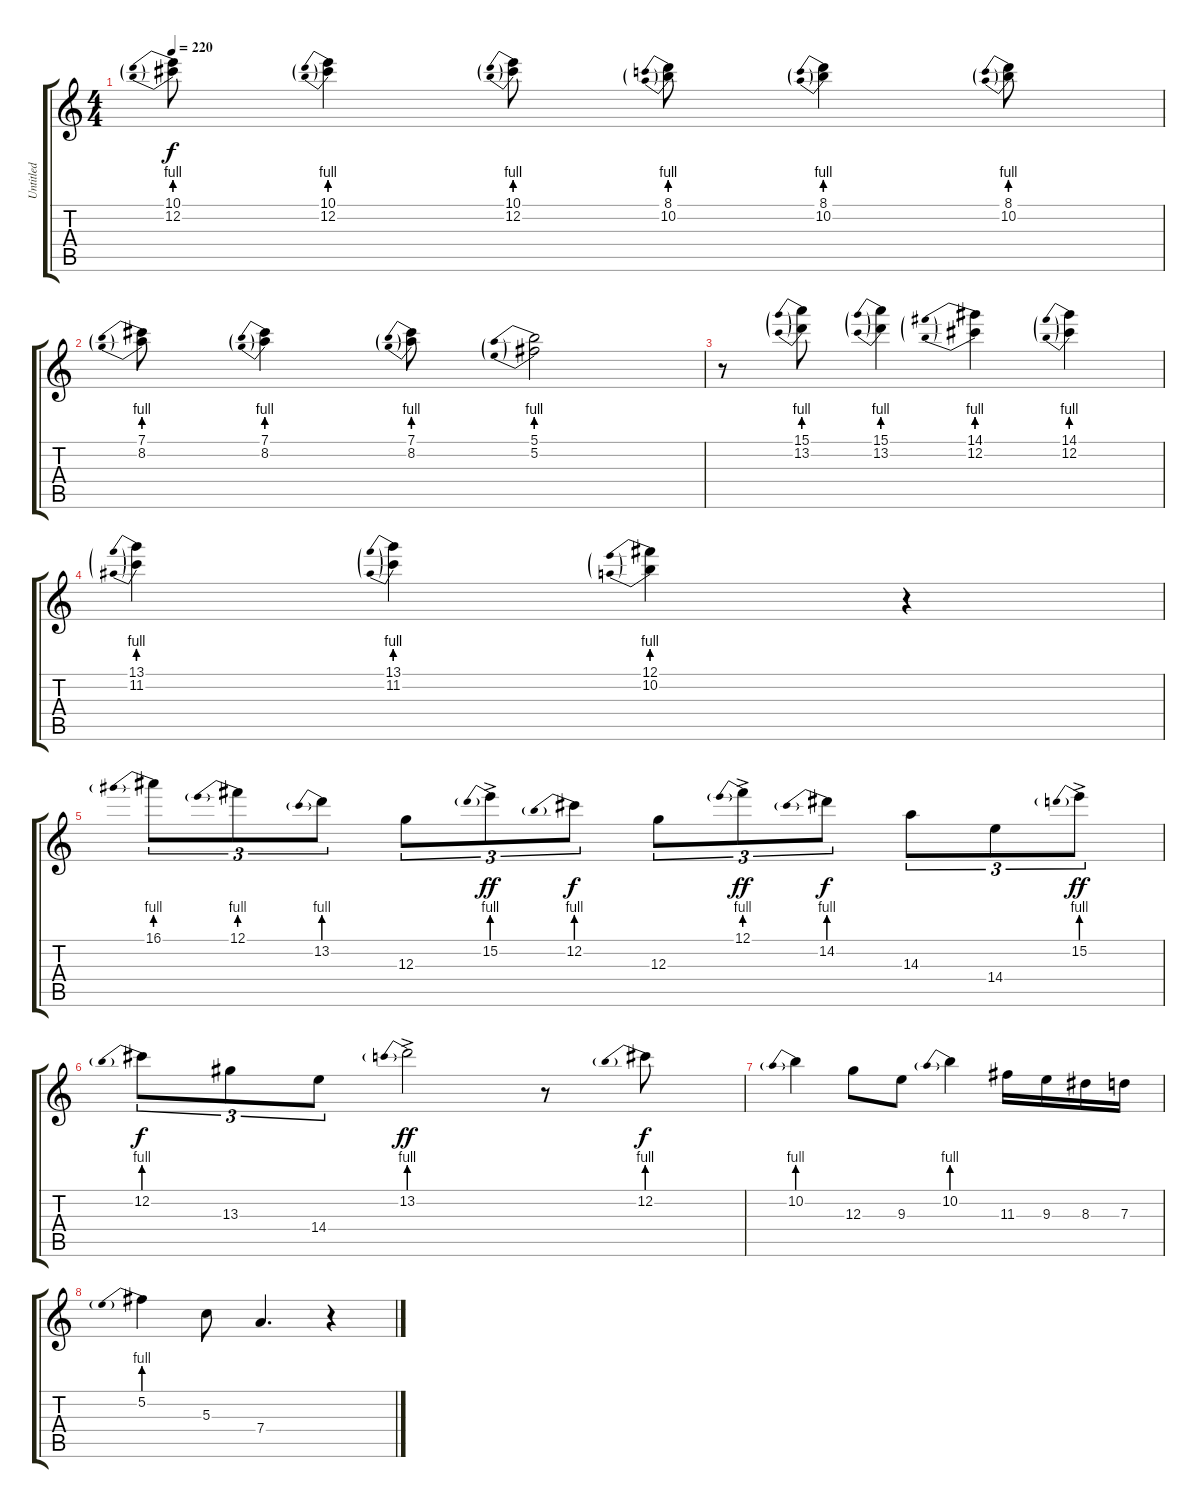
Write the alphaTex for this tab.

\track ("Untitled" "Untitled") {instrument acousticguitarsteel}
\staff {score tabs}
\tuning (E4 B3 G3 D3 A2 E2) {hide}
\ts (4 4)
\tempo 220
\clef g2
\ks c
(10.1{be (prebend 0 4 60 4)} 12.2{be (prebend 0 4 60 4)}).8{dy f} (10.1{be (prebend 0 4 60 4)} 12.2{be (prebend 0 4 60 4)}).4 (10.1{be (prebend 0 4 60 4)} 12.2{be (prebend 0 4 60 4)}).8 (8.1{be (prebend 0 4 60 4)} 10.2{be (prebend 0 4 60 4)}).8 (8.1{be (prebend 0 4 60 4)} 10.2{be (prebend 0 4 60 4)}).4 (8.1{be (prebend 0 4 60 4)} 10.2{be (prebend 0 4 60 4)}).8 |
(7.1{be (prebend 0 4 60 4)} 8.2{be (prebend 0 4 60 4)}).8 (7.1{be (prebend 0 4 60 4)} 8.2{be (prebend 0 4 60 4)}).4 (7.1{be (prebend 0 4 60 4)} 8.2{be (prebend 0 4 60 4)}).8 (5.1{be (prebend 0 4 60 4)} 5.2{be (prebend 0 4 60 4)}).2 |
r.8 (15.1{be (prebend 0 4 60 4)} 13.2{be (prebend 0 4 60 4)}).8 (15.1{be (prebend 0 4 60 4)} 13.2{be (prebend 0 4 60 4)}).4 (14.1{be (prebend 0 4 60 4)} 12.2{be (prebend 0 4 60 4)}).4 (14.1{be (prebend 0 4 60 4)} 12.2{be (prebend 0 4 60 4)}).4 |
(13.1{be (prebend 0 4 60 4)} 11.2{be (prebend 0 4 60 4)}).4 (13.1{be (prebend 0 4 60 4)} 11.2{be (prebend 0 4 60 4)}).4 (12.1{be (prebend 0 4 60 4)} 10.2{be (prebend 0 4 60 4)}).4 r.4 |
16.1{be (prebend 0 4 60 4)}.8{tu (3 2)} 12.1{be (prebend 0 4 60 4)}.8{tu (3 2)} 13.2{be (prebend 0 4 60 4)}.8{tu (3 2)} 12.3.8{tu (3 2)} 15.2{be (prebend 0 4 60 4) ac}.8{tu (3 2) dy ff} 12.2{be (prebend 0 4 60 4)}.8{tu (3 2) dy f} 12.3.8{tu (3 2)} 12.1{be (prebend 0 4 60 4) ac}.8{tu (3 2) dy ff} 14.2{be (prebend 0 4 60 4)}.8{tu (3 2) dy f} 14.3.8{tu (3 2)} 14.4.8{tu (3 2)} 15.2{be (prebend 0 4 60 4) ac}.8{tu (3 2) dy ff} |
12.2{be (prebend 0 4 60 4)}.8{tu (3 2) dy f} 13.3.8{tu (3 2)} 14.4.8{tu (3 2)} 13.2{be (prebend 0 4 60 4) ac}.2{dy ff} r.8 12.2{be (prebend 0 4 60 4)}.8{dy f} |
10.2{be (prebend 0 4 60 4)}.4 12.3.8 9.3.8 10.2{be (prebend 0 4 60 4)}.4 11.3.16 9.3.16 8.3.16 7.3.16 |
5.2{be (prebend 0 4 60 4)}.4 5.3.8 7.4.4{d} r.4
